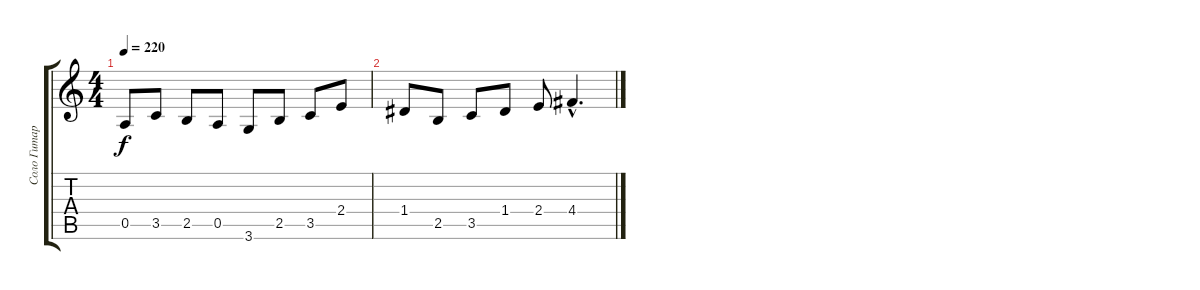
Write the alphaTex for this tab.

\track ("Соло Гитара" "Соло Гитар") {instrument overdrivenguitar}
\staff {score tabs}
\tuning (E4 B3 G3 D3 A2 E2) {hide}
\ts (4 4)
\tempo 220
\clef g2
\ks c
0.5.8{dy f} 3.5.8 2.5.8 0.5.8 3.6.8 2.5.8 3.5.8 2.4.8 |
1.4.8 2.5.8 3.5.8 1.4.8 2.4.8 4.4{hac}.4{d}
